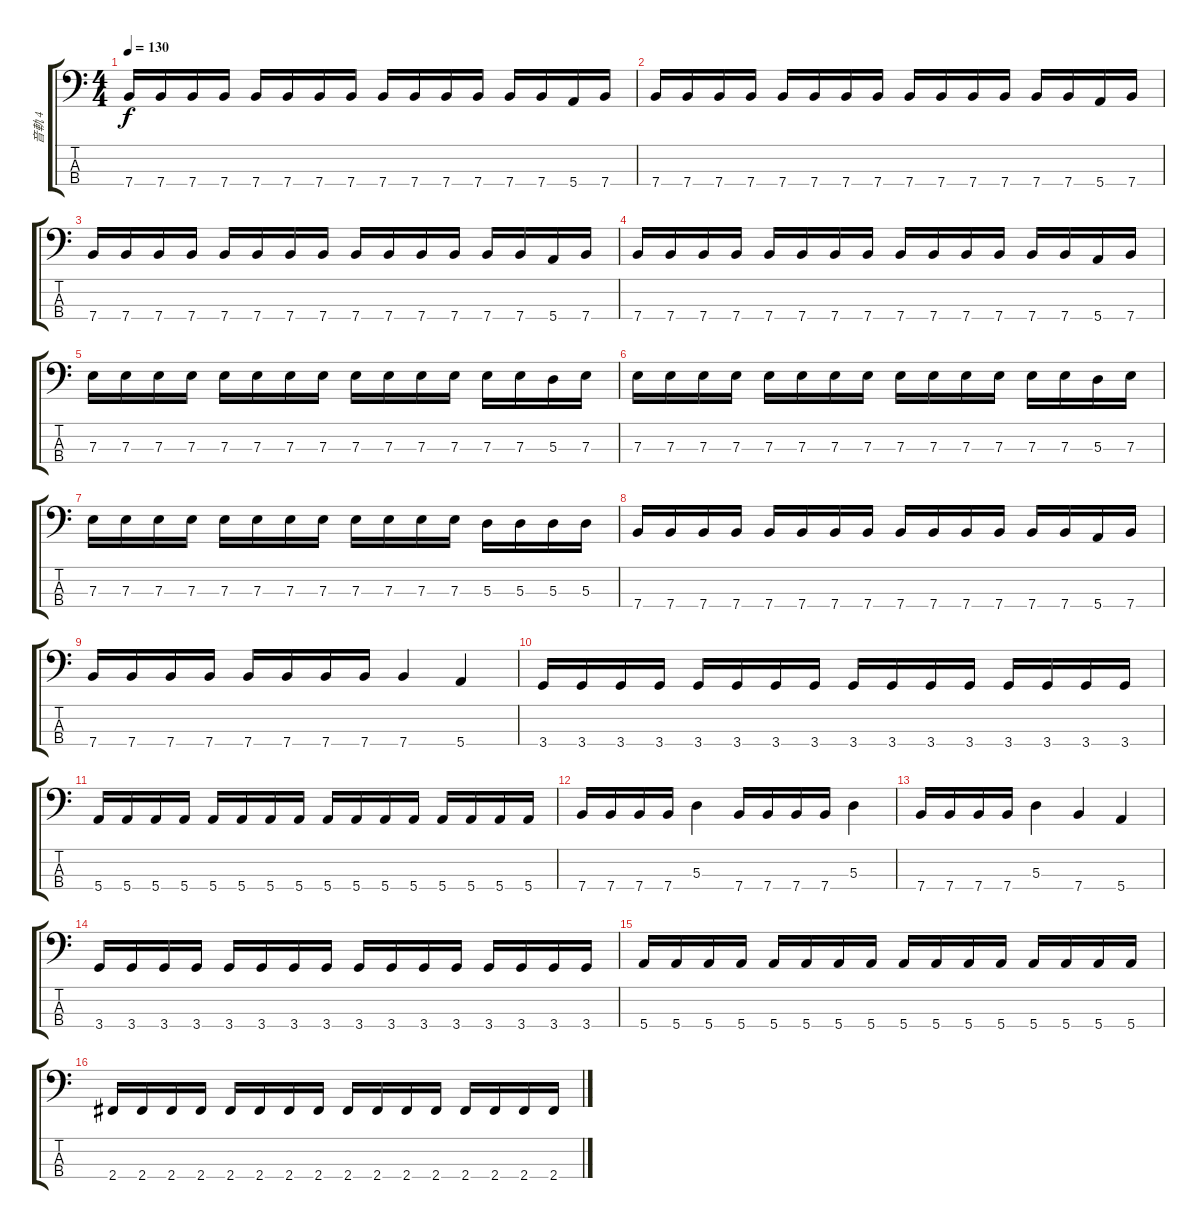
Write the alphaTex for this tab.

\track ("音軌 4" "音軌 4") {instrument electricbassfinger}
\staff {score tabs}
\tuning (G2 D2 A1 E1) {hide}
\ts (4 4)
\tempo 130
\clef f4
\ks c
7.4.16{dy f} 7.4.16 7.4.16 7.4.16 7.4.16 7.4.16 7.4.16 7.4.16 7.4.16 7.4.16 7.4.16 7.4.16 7.4.16 7.4.16 5.4.16 7.4.16 |
7.4.16 7.4.16 7.4.16 7.4.16 7.4.16 7.4.16 7.4.16 7.4.16 7.4.16 7.4.16 7.4.16 7.4.16 7.4.16 7.4.16 5.4.16 7.4.16 |
7.4.16 7.4.16 7.4.16 7.4.16 7.4.16 7.4.16 7.4.16 7.4.16 7.4.16 7.4.16 7.4.16 7.4.16 7.4.16 7.4.16 5.4.16 7.4.16 |
7.4.16 7.4.16 7.4.16 7.4.16 7.4.16 7.4.16 7.4.16 7.4.16 7.4.16 7.4.16 7.4.16 7.4.16 7.4.16 7.4.16 5.4.16 7.4.16 |
7.3.16 7.3.16 7.3.16 7.3.16 7.3.16 7.3.16 7.3.16 7.3.16 7.3.16 7.3.16 7.3.16 7.3.16 7.3.16 7.3.16 5.3.16 7.3.16 |
7.3.16 7.3.16 7.3.16 7.3.16 7.3.16 7.3.16 7.3.16 7.3.16 7.3.16 7.3.16 7.3.16 7.3.16 7.3.16 7.3.16 5.3.16 7.3.16 |
7.3.16 7.3.16 7.3.16 7.3.16 7.3.16 7.3.16 7.3.16 7.3.16 7.3.16 7.3.16 7.3.16 7.3.16 5.3.16 5.3.16 5.3.16 5.3.16 |
7.4.16 7.4.16 7.4.16 7.4.16 7.4.16 7.4.16 7.4.16 7.4.16 7.4.16 7.4.16 7.4.16 7.4.16 7.4.16 7.4.16 5.4.16 7.4.16 |
7.4.16 7.4.16 7.4.16 7.4.16 7.4.16 7.4.16 7.4.16 7.4.16 7.4.4 5.4.4 |
3.4.16 3.4.16 3.4.16 3.4.16 3.4.16 3.4.16 3.4.16 3.4.16 3.4.16 3.4.16 3.4.16 3.4.16 3.4.16 3.4.16 3.4.16 3.4.16 |
5.4.16 5.4.16 5.4.16 5.4.16 5.4.16 5.4.16 5.4.16 5.4.16 5.4.16 5.4.16 5.4.16 5.4.16 5.4.16 5.4.16 5.4.16 5.4.16 |
7.4.16 7.4.16 7.4.16 7.4.16 5.3.4 7.4.16 7.4.16 7.4.16 7.4.16 5.3.4 |
7.4.16 7.4.16 7.4.16 7.4.16 5.3.4 7.4.4 5.4.4 |
3.4.16 3.4.16 3.4.16 3.4.16 3.4.16 3.4.16 3.4.16 3.4.16 3.4.16 3.4.16 3.4.16 3.4.16 3.4.16 3.4.16 3.4.16 3.4.16 |
5.4.16 5.4.16 5.4.16 5.4.16 5.4.16 5.4.16 5.4.16 5.4.16 5.4.16 5.4.16 5.4.16 5.4.16 5.4.16 5.4.16 5.4.16 5.4.16 |
2.4.16 2.4.16 2.4.16 2.4.16 2.4.16 2.4.16 2.4.16 2.4.16 2.4.16 2.4.16 2.4.16 2.4.16 2.4.16 2.4.16 2.4.16 2.4.16
